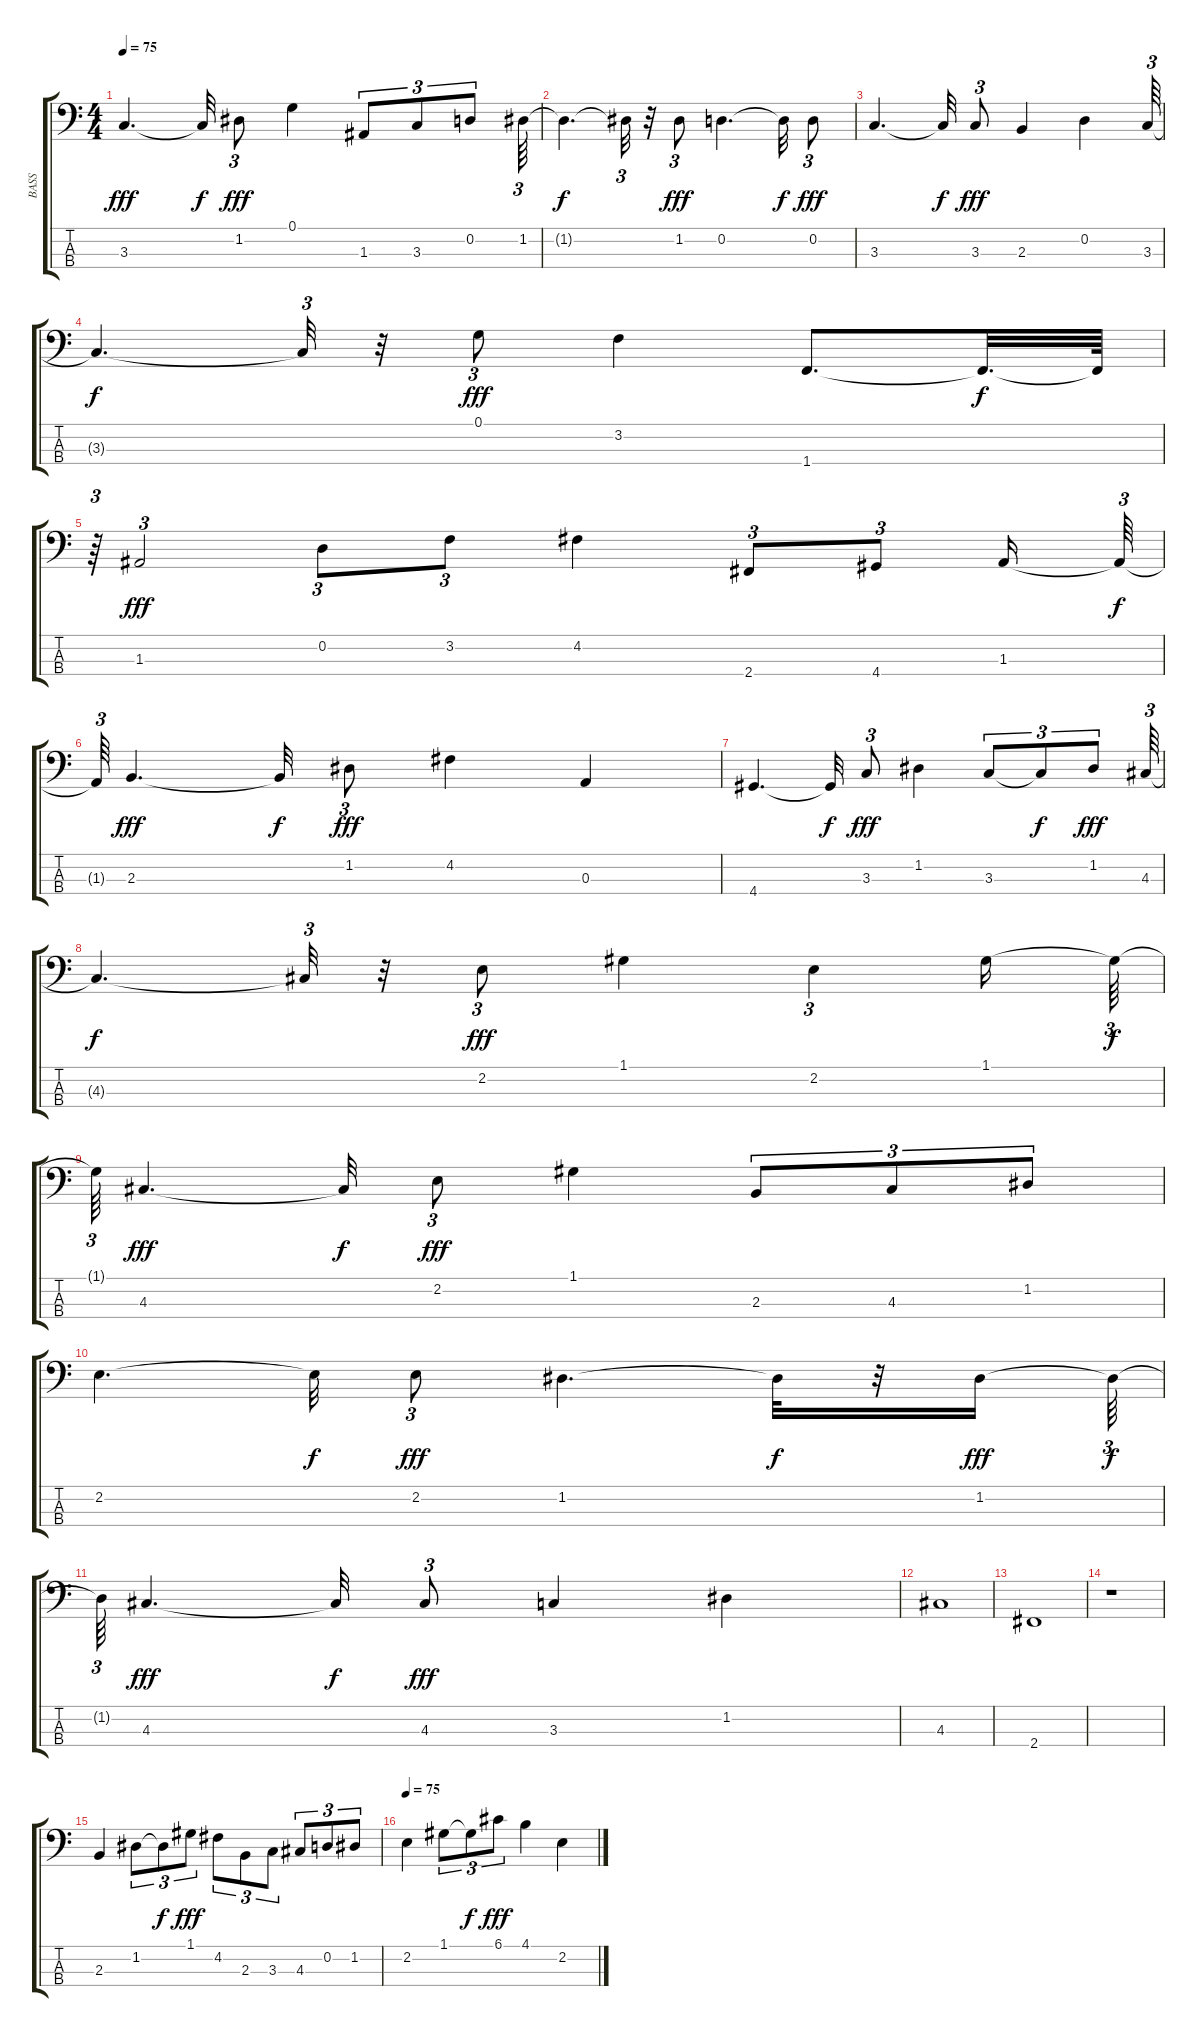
\track ("BASS" "BASS") {instrument fretlessbass}
\staff {score tabs}
\tuning (G2 D2 A1 E1) {hide}
\ts (4 4)
\tempo 75
\clef f4
\ks c
3.3.4{d dy fff} 3.3{t}.32{dy f} 1.2.8{tu (3 2) dy fff} 0.1.4 1.3.8{tu (3 2)} 3.3.8{tu (3 2)} 0.2.8{tu (3 2)} 1.2.64{tu (3 2)} |
1.2{t}.4{d dy f} 1.2{t}.32{tu (3 2)} r.32 1.2.8{tu (3 2) dy fff} 0.2.4{d} 0.2{t}.32{dy f} 0.2.8{tu (3 2) dy fff} |
3.3.4{d} 3.3{t}.32{dy f} 3.3.8{tu (3 2) dy fff} 2.3.4 0.2.4 3.3.64{tu (3 2)} |
3.3{t}.4{d dy f} 3.3{t}.32{tu (3 2)} r.32 0.1.8{tu (3 2) dy fff} 3.2.4 1.4.8{d} 1.4{t}.32{d dy f} 1.4{t}.64 |
r.64{tu (3 2)} 1.3.2{tu (3 2) dy fff} 0.2.8{tu (3 2)} 3.2.8{tu (3 2)} 4.2.4 2.4.8{tu (3 2)} 4.4.8{tu (3 2)} 1.3.16 1.3{t}.64{tu (3 2) dy f} |
1.3{t}.64{tu (3 2)} 2.3.4{d dy fff} 2.3{t}.32{dy f} 1.2.8{tu (3 2) dy fff} 4.2.4 0.3.4 |
4.4.4{d} 4.4{t}.32{dy f} 3.3.8{tu (3 2) dy fff} 1.2.4 3.3.8{tu (3 2)} 3.3{t}.8{tu (3 2) dy f} 1.2.8{tu (3 2) dy fff} 4.3.64{tu (3 2)} |
4.3{t}.4{d dy f} 4.3{t}.32{tu (3 2)} r.32 2.2.8{tu (3 2) dy fff} 1.1.4 2.2.4{tu (3 2)} 1.1.16 1.1{t}.64{tu (3 2) dy f} |
1.1{t}.64{tu (3 2)} 4.3.4{d dy fff} 4.3{t}.32{dy f} 2.2.8{tu (3 2) dy fff} 1.1.4 2.3.8{tu (3 2)} 4.3.8{tu (3 2)} 1.2.8{tu (3 2)} |
2.2.4{d} 2.2{t}.32{dy f} 2.2.8{tu (3 2) dy fff} 1.2.4{d} 1.2{t}.32{dy f} r.32 1.2.16{dy fff} 1.2{t}.64{tu (3 2) dy f} |
1.2{t}.64{tu (3 2)} 4.3.4{d dy fff} 4.3{t}.32{dy f} 4.3.8{tu (3 2) dy fff} 3.3.4 1.2.4 |
4.3.1 |
2.4.1 |
r.1 |
2.3.4 1.2.8{tu (3 2)} 1.2{t}.8{tu (3 2) dy f} 1.1.8{tu (3 2) dy fff} 4.2.8{tu (3 2)} 2.3.8{tu (3 2)} 3.3.8{tu (3 2)} 4.3.8{tu (3 2)} 0.2.8{tu (3 2)} 1.2.8{tu (3 2)} |
\tempo 75
2.2.4 1.1.8{tu (3 2)} 1.1{t}.8{tu (3 2) dy f} 6.1.8{tu (3 2) dy fff} 4.1.4 2.2.4
